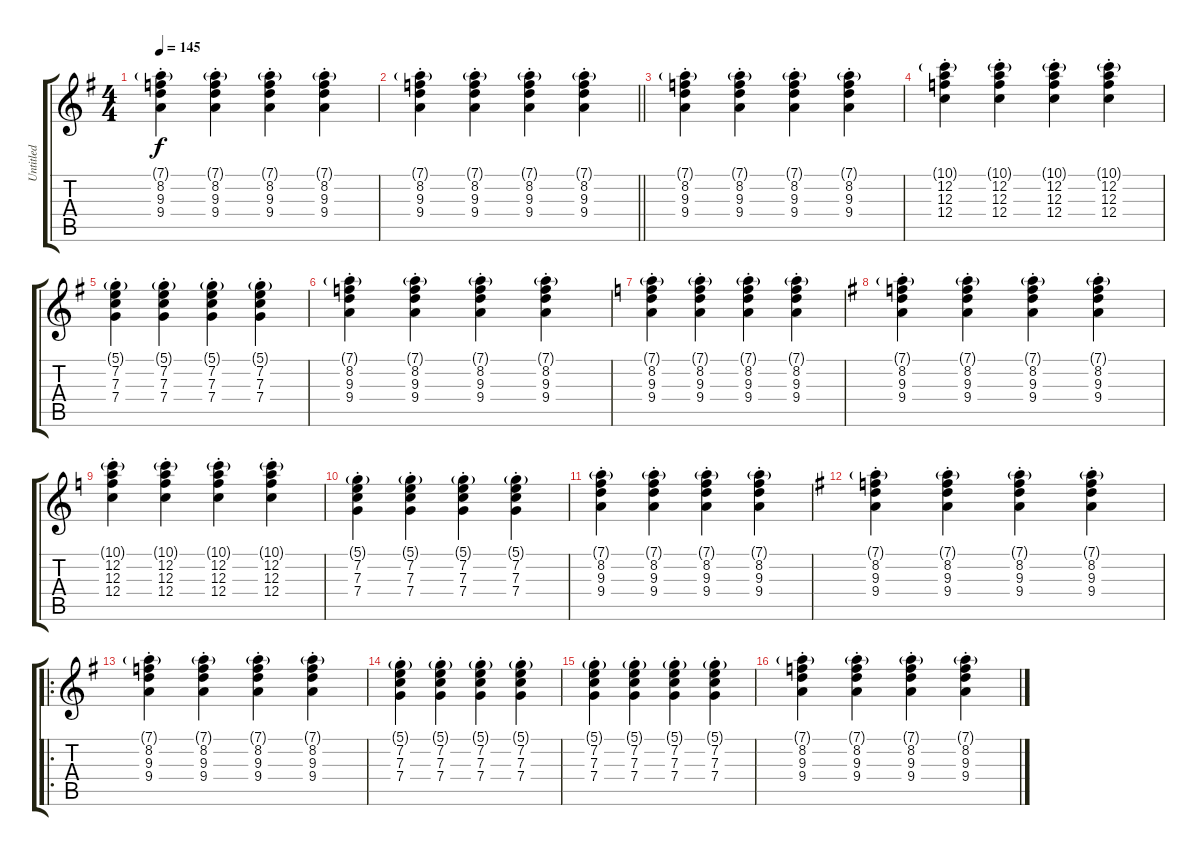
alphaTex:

\track ("Untitled" "Untitled") {instrument electricguitarclean}
\staff {score tabs}
\tuning (D4 A3 F3 C3 G2 D2) {hide}
\ts (4 4)
\tempo 145
\clef g2
\ks g
(7.1{g st} 8.2{st} 9.3{st} 9.4{st}).4{dy f} (7.1{g st} 8.2{st} 9.3{st} 9.4{st}).4 (7.1{g st} 8.2{st} 9.3{st} 9.4{st}).4 (7.1{g st} 8.2{st} 9.3{st} 9.4{st}).4 |
\barLineRight lightlight
(7.1{g st} 8.2{st} 9.3{st} 9.4{st}).4 (7.1{g st} 8.2{st} 9.3{st} 9.4{st}).4 (7.1{g st} 8.2{st} 9.3{st} 9.4{st}).4 (7.1{g st} 8.2{st} 9.3{st} 9.4{st}).4 |
(7.1{g st} 8.2{st} 9.3{st} 9.4{st}).4 (7.1{g st} 8.2{st} 9.3{st} 9.4{st}).4 (7.1{g st} 8.2{st} 9.3{st} 9.4{st}).4 (7.1{g st} 8.2{st} 9.3{st} 9.4{st}).4 |
(10.1{g st} 12.2{st} 12.3{st} 12.4{st}).4 (10.1{g st} 12.2{st} 12.3{st} 12.4{st}).4 (10.1{g st} 12.2{st} 12.3{st} 12.4{st}).4 (10.1{g st} 12.2{st} 12.3{st} 12.4{st}).4 |
(5.1{g st} 7.2{st} 7.3{st} 7.4{st}).4 (5.1{g st} 7.2{st} 7.3{st} 7.4{st}).4 (5.1{g st} 7.2{st} 7.3{st} 7.4{st}).4 (5.1{g st} 7.2{st} 7.3{st} 7.4{st}).4 |
(7.1{g st} 8.2{st} 9.3{st} 9.4{st}).4 (7.1{g st} 8.2{st} 9.3{st} 9.4{st}).4 (7.1{g st} 8.2{st} 9.3{st} 9.4{st}).4 (7.1{g st} 8.2{st} 9.3{st} 9.4{st}).4 |
\ks c
(7.1{g st} 8.2{st} 9.3{st} 9.4{st}).4 (7.1{g st} 8.2{st} 9.3{st} 9.4{st}).4 (7.1{g st} 8.2{st} 9.3{st} 9.4{st}).4 (7.1{g st} 8.2{st} 9.3{st} 9.4{st}).4 |
\ks g
(7.1{g st} 8.2{st} 9.3{st} 9.4{st}).4 (7.1{g st} 8.2{st} 9.3{st} 9.4{st}).4 (7.1{g st} 8.2{st} 9.3{st} 9.4{st}).4 (7.1{g st} 8.2{st} 9.3{st} 9.4{st}).4 |
\ks c
(10.1{g st} 12.2{st} 12.3{st} 12.4{st}).4 (10.1{g st} 12.2{st} 12.3{st} 12.4{st}).4 (10.1{g st} 12.2{st} 12.3{st} 12.4{st}).4 (10.1{g st} 12.2{st} 12.3{st} 12.4{st}).4 |
(5.1{g st} 7.2{st} 7.3{st} 7.4{st}).4 (5.1{g st} 7.2{st} 7.3{st} 7.4{st}).4 (5.1{g st} 7.2{st} 7.3{st} 7.4{st}).4 (5.1{g st} 7.2{st} 7.3{st} 7.4{st}).4 |
(7.1{g st} 8.2{st} 9.3{st} 9.4{st}).4 (7.1{g st} 8.2{st} 9.3{st} 9.4{st}).4 (7.1{g st} 8.2{st} 9.3{st} 9.4{st}).4 (7.1{g st} 8.2{st} 9.3{st} 9.4{st}).4 |
\ks g
(7.1{g st} 8.2{st} 9.3{st} 9.4{st}).4 (7.1{g st} 8.2{st} 9.3{st} 9.4{st}).4 (7.1{g st} 8.2{st} 9.3{st} 9.4{st}).4 (7.1{g st} 8.2{st} 9.3{st} 9.4{st}).4 |
\ro
(7.1{g st} 8.2{st} 9.3{st} 9.4{st}).4 (7.1{g st} 8.2{st} 9.3{st} 9.4{st}).4 (7.1{g st} 8.2{st} 9.3{st} 9.4{st}).4 (7.1{g st} 8.2{st} 9.3{st} 9.4{st}).4 |
(5.1{g st} 7.2{st} 7.3{st} 7.4{st}).4 (5.1{g st} 7.2{st} 7.3{st} 7.4{st}).4 (5.1{g st} 7.2{st} 7.3{st} 7.4{st}).4 (5.1{g st} 7.2{st} 7.3{st} 7.4{st}).4 |
(5.1{g st} 7.2{st} 7.3{st} 7.4{st}).4 (5.1{g st} 7.2{st} 7.3{st} 7.4{st}).4 (5.1{g st} 7.2{st} 7.3{st} 7.4{st}).4 (5.1{g st} 7.2{st} 7.3{st} 7.4{st}).4 |
(7.1{g st} 8.2{st} 9.3{st} 9.4{st}).4 (7.1{g st} 8.2{st} 9.3{st} 9.4{st}).4 (7.1{g st} 8.2{st} 9.3{st} 9.4{st}).4 (7.1{g st} 8.2{st} 9.3{st} 9.4{st}).4
